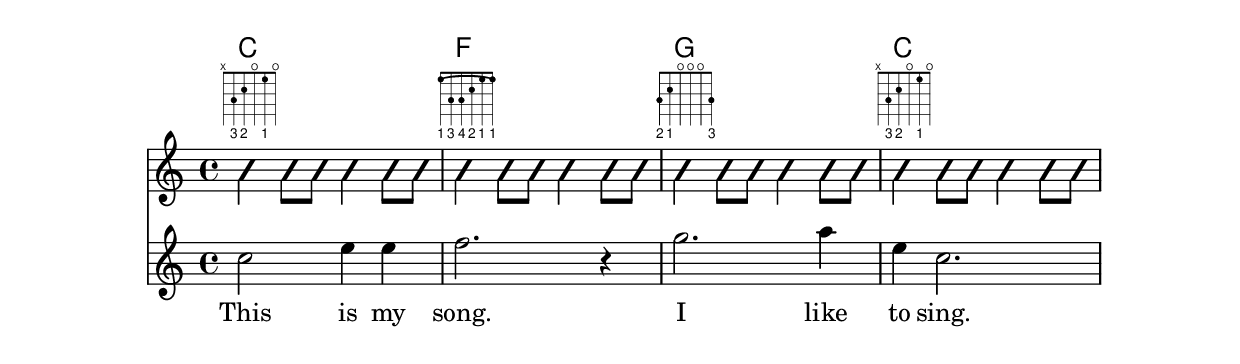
%% Do not edit this file; it is automatically
%% generated from LSR http://lsr.dsi.unimi.it
%% This file is in the public domain.
\version "2.13.10"

\header {
  lsrtags = "rhythms, fretted-strings"

%% Translation of GIT committish: b2d4318d6c53df8469dfa4da09b27c15a374d0ca
  texidoces = "
Para la música de guitarra, es posible mostrar los ritmos de rasgueo,
además de las notas de la melodía, acordes y diagramas de posiciones.

"
  doctitlees = "Ritmos rasgueados de guitarra"

%% Translation of GIT committish: d96023d8792c8af202c7cb8508010c0d3648899d
  texidocde = "
In Guitarrennotation kann neben Melodie, Akkordbezeichnungen und
Bunddiagrammen auch der Schlagrhythmus angegeben werden.

"
  doctitlede = "Schlagrhythmus für Guitarren"


%% Translation of GIT committish: fa7695ea860d7ab2db86581dd5f8bc4f413f6705
  texidocfr = "
En matière de notation pour guitare, il arrive que soient indiqués les
@qq{coups de gratte} en plus de la mélodie, grilles d'accords et
diagrammes de tablature.

"
  doctitlefr = "Rythmique et guitare"

  texidoc = "
For guitar music, it is possible to show strum rhythms, along with
melody notes, chord names and fret diagrams.

"
  doctitle = "Guitar strum rhythms"
} % begin verbatim

\include "predefined-guitar-fretboards.ly"
<<
  \new ChordNames {
    \chordmode {
      c1 f g c
    }
  }
  \new FretBoards {
    \chordmode {
      c1 f g c
    }
  }
  \new Voice \with {
    \consists "Pitch_squash_engraver"
  } {
    \relative c'' {
      \improvisationOn
      c4 c8 c c4 c8 c
      f4 f8 f f4 f8 f
      g4 g8 g g4 g8 g
      c4 c8 c c4 c8 c
    }
  }
  \new Voice = "melody" {
    \relative c'' {
      c2 e4 e4
      f2. r4
      g2. a4
      e4 c2.
    }
  }
  \new Lyrics {
    \lyricsto "melody" {
      This is my song.
      I like to sing.
    }
  }
>>
